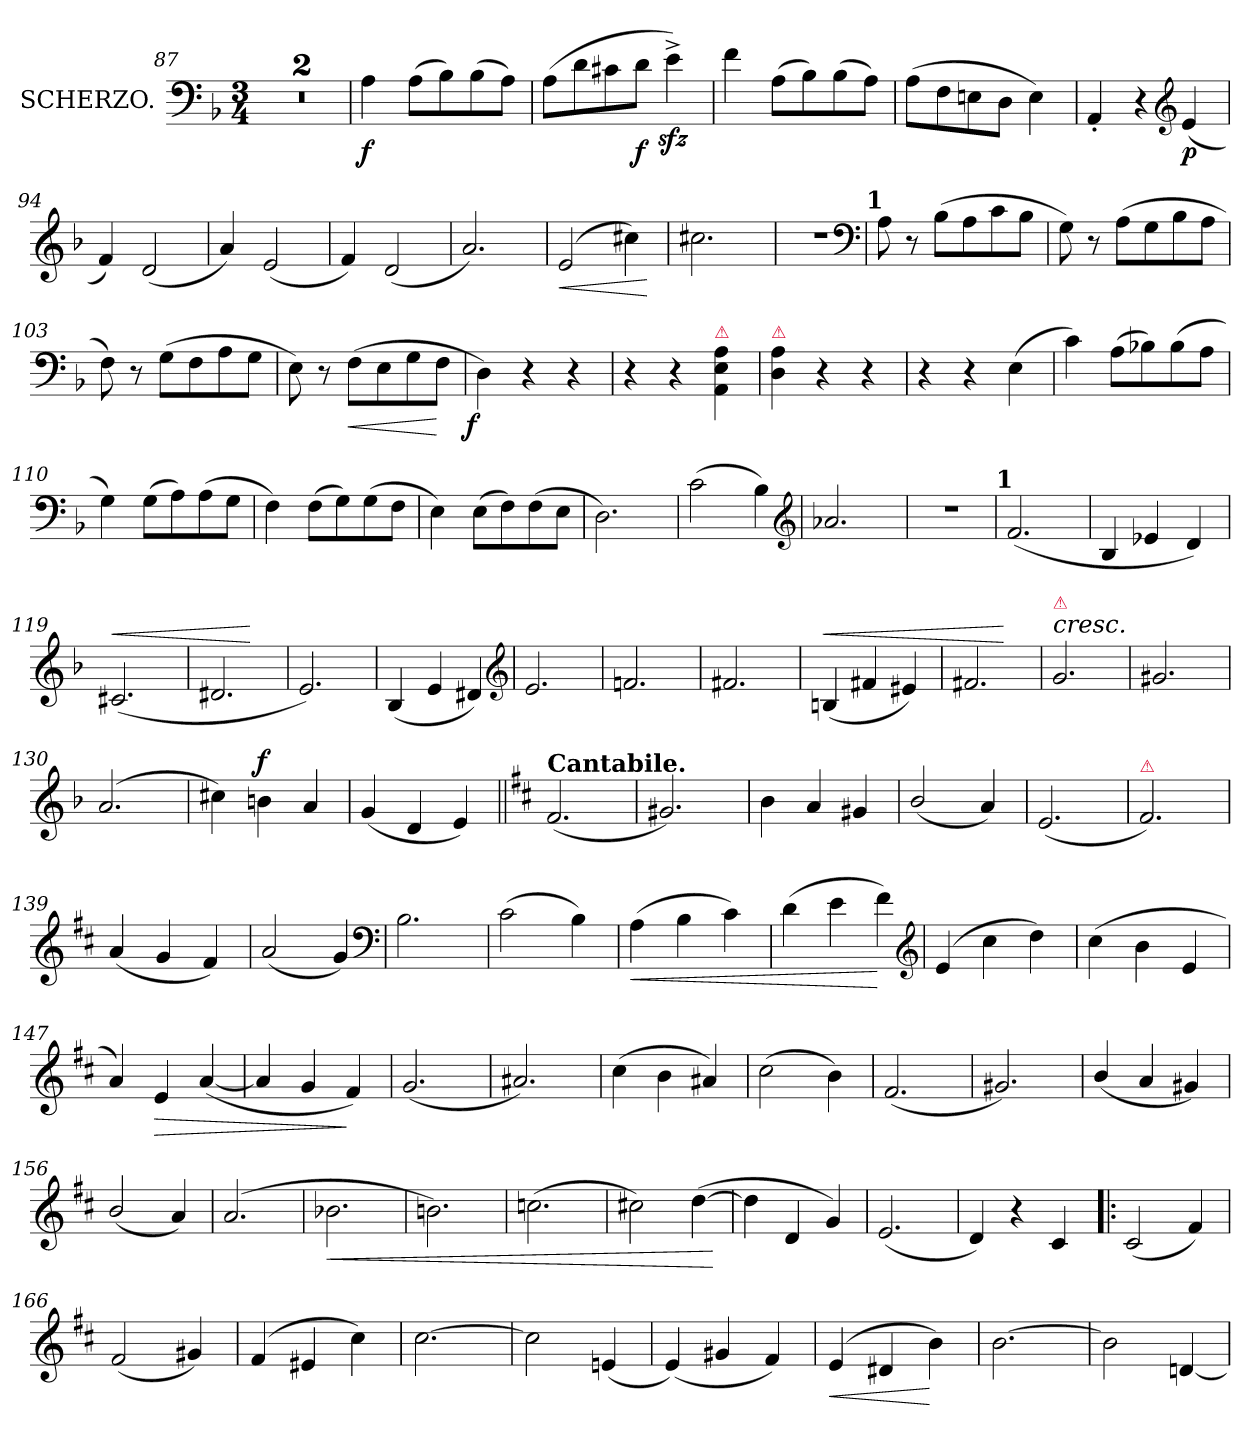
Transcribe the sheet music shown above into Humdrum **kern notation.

**kern	**dynam
*part1	*part1
*staff1	*staff1
*I"SCHERZO.	*
*clefF4	*
*k[b-]	*
*M3/4	*
=87	=87
2.rF	.
=88	=88
2.rF	.
=89	=89
4A	f
(>8A\L	.
8B-)	.
(>8B-	.
8AJ)	.
=90	=90
(>8A\L	.
8d	.
8c#X	.
8dJ	f
4ezz^<)	.
=91	=91
4f	.
(>8A\L	.
8B-)	.
(>8B-	.
8AJ)	.
=92	=92
(>8A\L	.
8F	.
8En	.
8DJ	.
4E)	.
=93	=93
4AA'<	.
4r	.
*clefG2	*
(<4e	p
=94	=94
4f)	.
(<2d	.
=95	=95
4a)	.
(<2e	.
=96	=96
4f)	.
(<2d	.
=97	=97
2.a)	.
=98	=98
!	!LO:HP:b
(>2e	<
4cc#X)	.
.	[
=99	=99
2.cc#X	.
=100	=100
2.rdd	.
*clefF4	*
!LO:TX:a:B:t=1	!
=101	=101
8A	.
8r	.
(>8B-\L	.
8A	.
8c	.
8B-J	.
=102	=102
8G)	.
8r	.
(>8A\L	.
8G	.
8B-	.
8AJ	.
=103	=103
8F)	.
8r	.
(>8G\L	.
8F	.
8A	.
8GJ	.
=104	=104
8E)	.
8r	.
!	!LO:HP:b
(>8F\L	<
8E	.
8G	.
8FJ	[
=105	=105
!	!LO:DY:rj
4D)	f
4r	.
4r	.
=106	=106
4r	.
4r	.
!LO:TX:a:color=crimson:t=⚠	!
4AA 4E 4A	.
=107	=107
!LO:TX:a:color=crimson:t=⚠	!
4D 4A	.
4r	.
4r	.
=108	=108
4r	.
4r	.
(>4E	.
=109	=109
4c)	.
(>8A\L	.
8B-X)	.
(>8B-	.
8AJ	.
=110	=110
4G)	.
(>8G\L	.
8A)	.
(>8A	.
8GJ	.
=111	=111
4F)	.
(>8F\L	.
8G)	.
(>8G	.
8FJ	.
=112	=112
4E)	.
(>8E\L	.
8F)	.
(>8F	.
8EJ	.
=113	=113
2.D)	.
=114	=114
(>2c	.
4B-)	.
*clefG2	*
=115	=115
2.a-X	.
=116	=116
2.rdd	.
!LO:TX:a:B:t=1	!
=117	=117
(<2.f	.
=118	=118
4B-	.
4e-X	.
4d)	.
=119	=119
!	!LO:HP:a
(<2.c#X	<
=120	=120
2.d#X	.
.	[
=121	=121
2.e)	.
=122	=122
(<4B-	.
4e	.
4d#X)	.
*clefG2	*
=123	=123
2.e	.
=124	=124
2.fn	.
=125	=125
2.f#X	.
=126	=126
!	!LO:HP:a
(<4Bn	<
4f#X	.
4e#X)	.
=127	=127
2.f#X	.
.	[
=128	=128
!LO:TX:a:i:t=cresc.	!
!LO:TX:a:color=crimson:t=⚠	!
2.g	.
=129	=129
2.g#X	.
=130	=130
(<2.a	.
=131	=131
4cc#X\)	.
!	!LO:DY:a
4bn\	f
4a/	.
=132	=132
(<4g	.
4d	.
4e)	.
=133||	=133||
*k[f#c#]	*
!LO:TX:a:B:t=Cantabile.	!
(<2.f#	.
=134	=134
2.g#X)	.
=135	=135
4b\	.
4a	.
4g#X	.
=136	=136
(<2b/	.
4a)	.
=137	=137
(<2.e	.
=138	=138
!LO:TX:a:color=crimson:t=⚠	!
2.f#)	.
=139	=139
(<4a	.
4g	.
4f#)	.
=140	=140
(<2a	.
4g)	.
*clefF4	*
=141	=141
2.B	.
=142	=142
(>2c#	.
4B)	.
=143	=143
!	!LO:HP:b
(>4A	<
4B	.
4c#)	.
=144	=144
(>4d	.
4e	.
4f#)	[
*clefG2	*
=145	=145
(>4e	.
4cc#	.
4dd)	.
=146	=146
(>4cc#\	.
4b\	.
4e	.
=147	=147
4a)	.
!	!LO:HP:b
4e	>
(<[4a	.
=148	=148
4a]	.
4g	.
4f#)	]
=149	=149
(<2.g	.
=150	=150
2.a#X)	.
=151	=151
(>4cc#	.
4b	.
4a#X)	.
=152	=152
(>2cc#	.
4b)	.
=153	=153
(<2.f#	.
=154	=154
2.g#X)	.
=155	=155
(<4b/	.
4a	.
4g#X)	.
=156	=156
(<2b/	.
4a)	.
=157	=157
(>2.a	.
=158	=158
!	!LO:HP:b
2.b-X	<
=159	=159
2.bn)	.
=160	=160
(>2.ccn	.
=161	=161
2cc#X)	.
(>[4dd	.
.	[
=162	=162
4dd]	.
4d	.
4g)	.
=163	=163
(<2.e	.
=164	=164
4d)	.
4r	.
4c#	.
=165!|:	=165!|:
(<2c#	.
4f#)	.
=166	=166
(<2f#	.
4g#X)	.
=167	=167
(>4f#	.
4e#X	.
4cc#)	.
=168	=168
[2.cc#	.
=169	=169
2cc#]	.
(<4en	.
=170	=170
(<4e)	.
4g#X	.
4f#)	.
=171	=171
!	!LO:HP:b
(<4e	<
4d#X	.
4b\)	[
=172	=172
[2.b\	.
=173	=173
2b\]	.
[4dn	.
=	=
*-	*-
